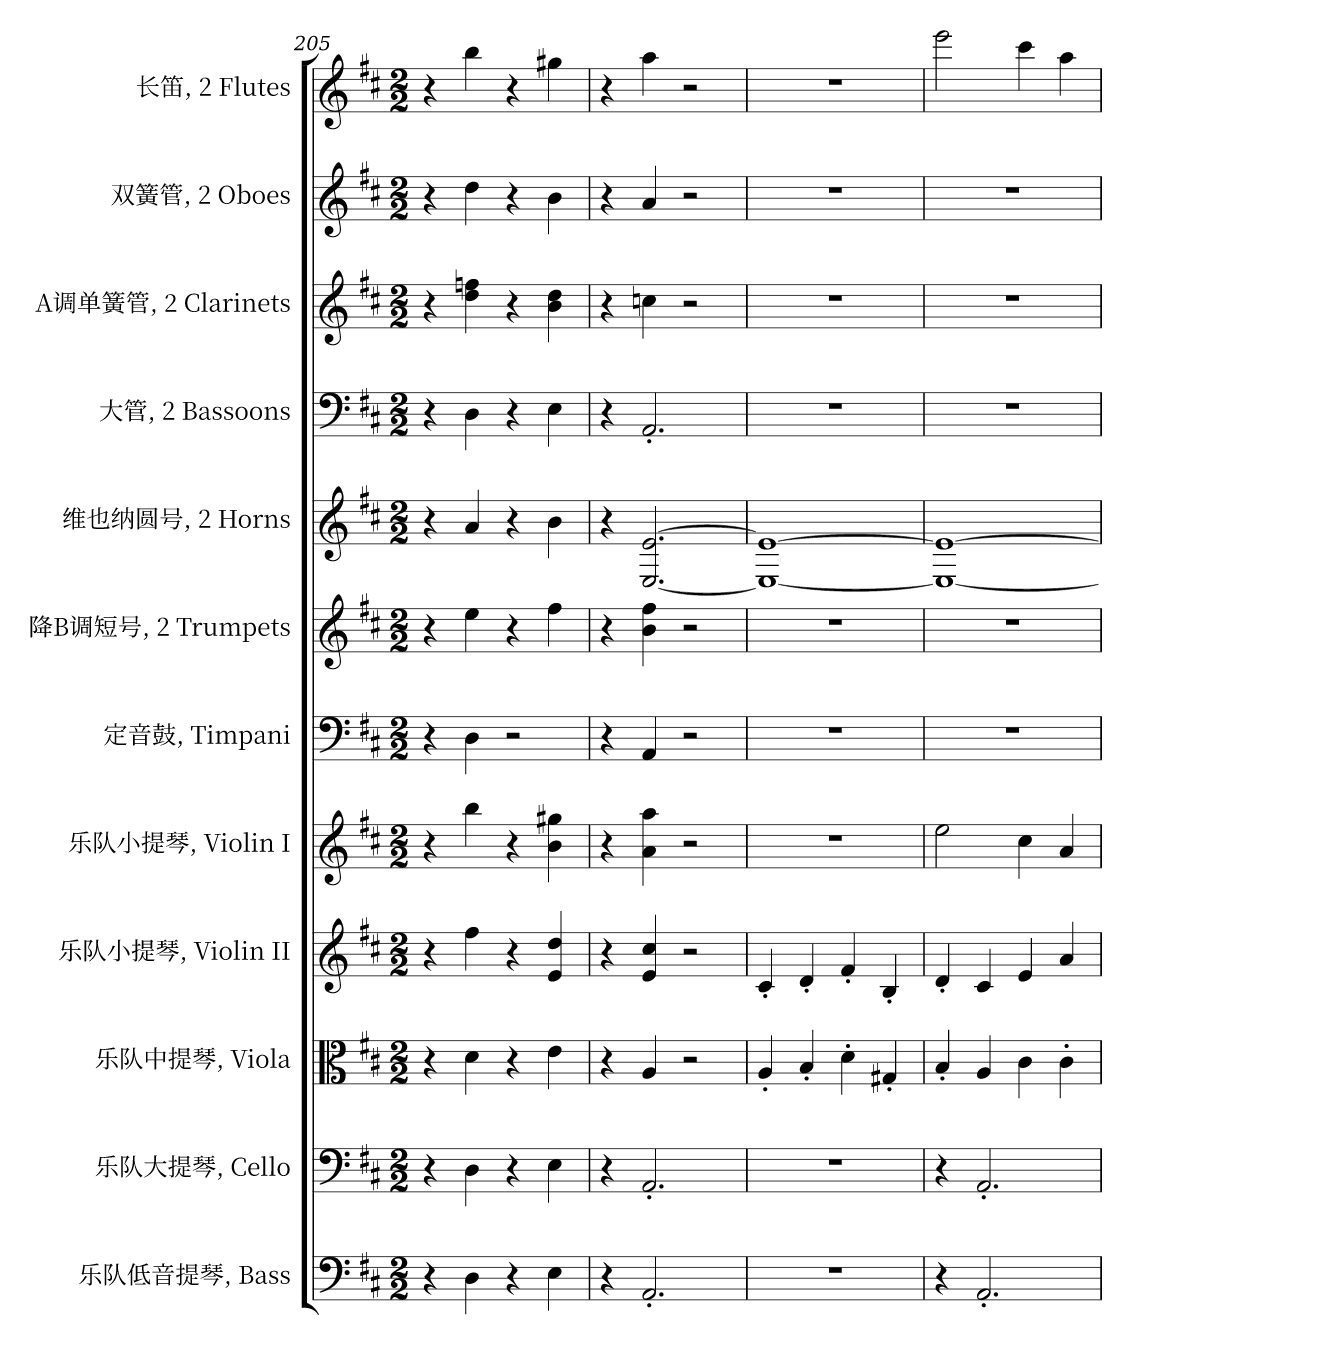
**kern	**kern	**kern	**kern	**kern	**kern	**kern	**kern	**kern	**kern	**kern	**kern
*part12	*part11	*part10	*part9	*part8	*part7	*part6	*part5	*part4	*part3	*part2	*part1
*staff12	*staff11	*staff10	*staff9	*staff8	*staff7	*staff6	*staff5	*staff4	*staff3	*staff2	*staff1
*I"乐队低音提琴, Bass	*I"乐队大提琴, Cello	*I"乐队中提琴, Viola	*I"乐队小提琴, Violin II	*I"乐队小提琴, Violin I	*I"定音鼓, Timpani	*I"降B调短号, 2 Trumpets	*I"维也纳圆号, 2 Horns	*I"大管, 2 Bassoons	*I"A调单簧管, 2 Clarinets	*I"双簧管, 2 Oboes	*I"长笛, 2 Flutes
*	*	*	*	*	*I'Timp.	*	*	*I'Bsn.	*I'A Cl.	*I'Ob.	*I'Fl.
*clefF4	*clefF4	*clefC3	*clefG2	*clefG2	*clefF4	*clefG2	*clefG2	*clefF4	*clefG2	*clefG2	*clefG2
*ITrd7c12	*	*	*	*	*	*ITrd1c2	*ITrd4c7	*	*ITrd2c3	*	*
*k[f#c#]	*k[f#c#]	*k[f#c#]	*k[f#c#]	*k[f#c#]	*k[f#c#]	*k[]	*k[f#]	*k[f#c#]	*k[f#c#g#d#a#]	*k[f#c#]	*k[f#c#]
*M2/2	*M2/2	*M2/2	*M2/2	*M2/2	*M2/2	*M2/2	*M2/2	*M2/2	*M2/2	*M2/2	*M2/2
=205	=205	=205	=205	=205	=205	=205	=205	=205	=205	=205	=205
4r	4r	4r	4r	4r	4r	4r	4r	4r	4r	4r	4r
4DD\	4D\	4d\	4ff#\	4bb\	4D\	4dd\	4d/	4D\	4b\ 4ddn\	4dd\	4bb\
4r	4r	4r	4r	4r	2r	4r	4r	4r	4r	4r	4r
4EE\	4E\	4e\	4e/ 4dd/	4b\ 4gg#X\	.	4ee\	4e\	4E\	4g#\ 4b\	4b\	4gg#X\
!!LO:PB:g=z
=206	=206	=206	=206	=206	=206	=206	=206	=206	=206	=206	=206
4r	4r	4r	4r	4r	4r	4r	4r	4r	4r	4r	4r
2.AAA'/	2.AA'/	4A/	4e/ 4cc#/	4a\ 4aa\	4AA/	4a\ 4ee\	[2.AA/ [2.A/	2.AA'/	4an\	4a/	4aa\
.	.	2r	2r	2r	2r	2r	.	.	2r	2r	2r
=207	=207	=207	=207	=207	=207	=207	=207	=207	=207	=207	=207
1r	1r	4A'/	4c#'/	1r	1r	1r	1AA_ 1A_	1r	1r	1r	1r
.	.	4B'/	4d'/	.	.	.	.	.	.	.	.
.	.	4d'\	4f#'/	.	.	.	.	.	.	.	.
.	.	4G#X'/	4B'/	.	.	.	.	.	.	.	.
=208	=208	=208	=208	=208	=208	=208	=208	=208	=208	=208	=208
4r	4r	4B'/	4d'/	2ee\	1r	1r	1AA_ 1A_	1r	1r	1r	2eee\
2.AAA'/	2.AA'/	4A/	4c#/	.	.	.	.	.	.	.	.
.	.	4c#\	4e/	4cc#\	.	.	.	.	.	.	4ccc#\
.	.	4c#'\	4a/	4a/	.	.	.	.	.	.	4aa\
=	=	=	=	=	=	=	=	=	=	=	=
*-	*-	*-	*-	*-	*-	*-	*-	*-	*-	*-	*-
